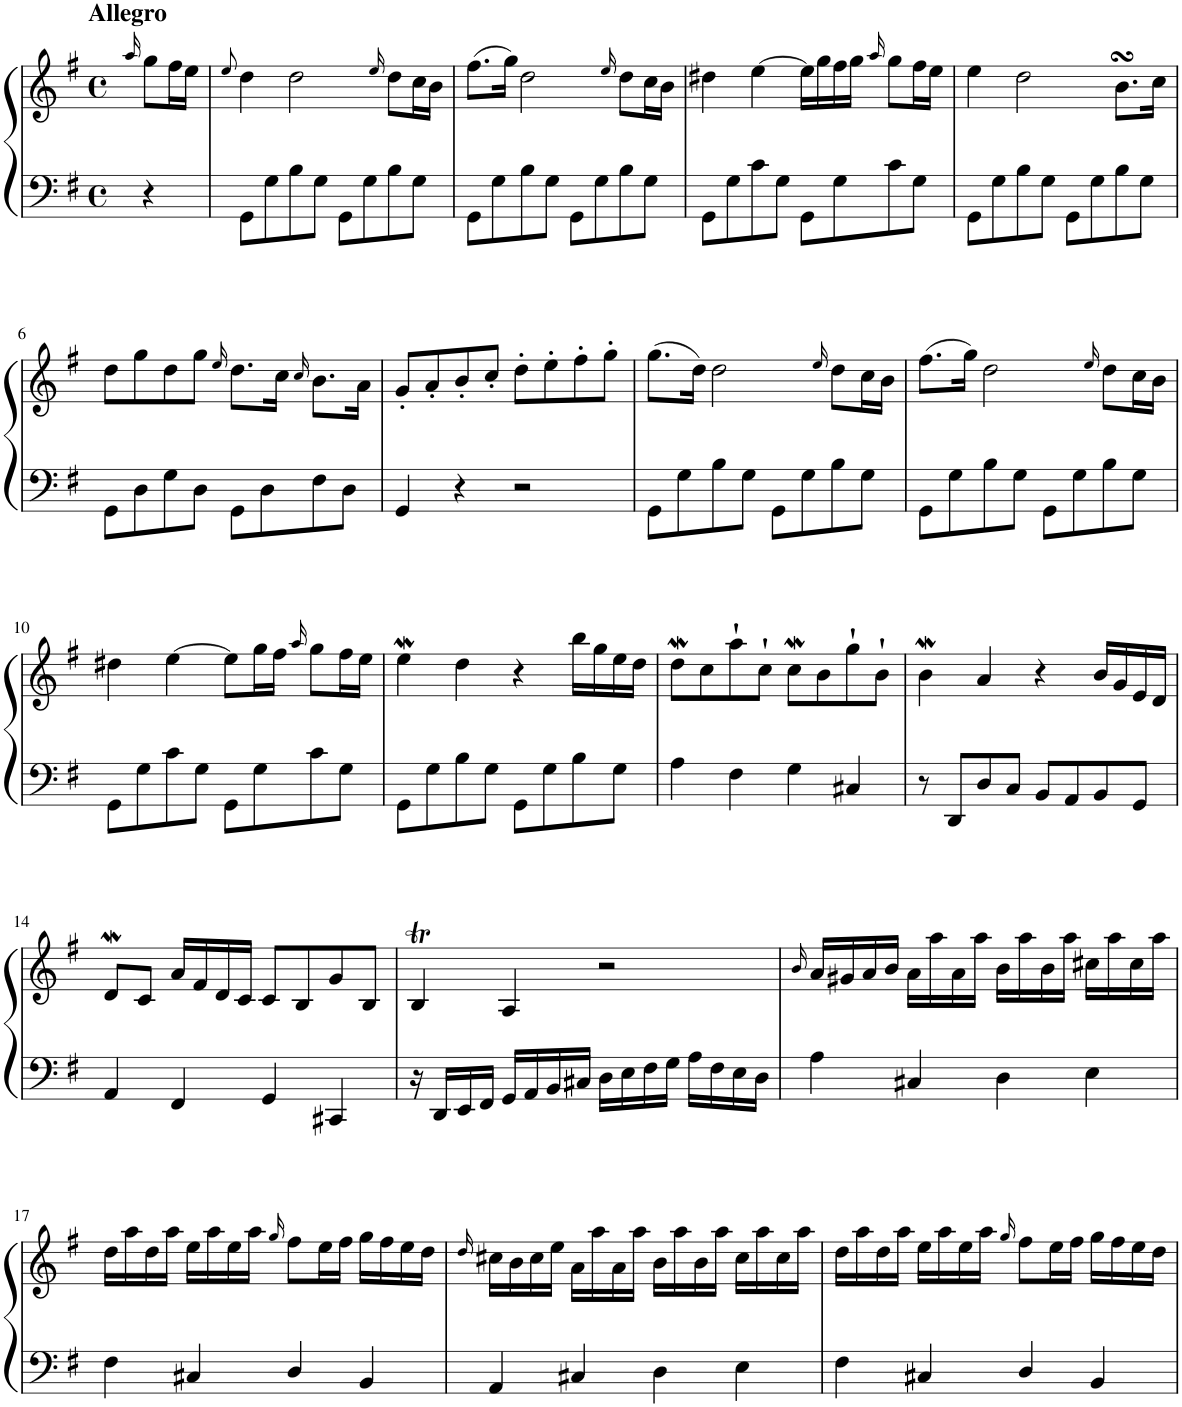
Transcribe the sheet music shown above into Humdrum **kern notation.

**kern	**kern
*part1	*part1
*staff2	*staff1
*I"Piano	*
*I'Pno.	*
*clefF4	*clefG2
*k[f#]	*k[f#]
*M4/4	*M4/4
*met(c)	*met(c)
=1	=1
.	16qaa/
!	!LO:TX:a:B:t=Allegro
4r	8gg\L
.	16ff#\L
.	16ee\JJ
=2	=2
.	8qee/
8GG\L	4dd\
8G\	.
8B\	2dd\
8G\J	.
8GG\L	.
8G\	.
.	16qee/
8B\	8dd\L
8G\J	16cc\L
.	16b\JJ
=3	=3
8GG\L	(8.ff#\L
8G\	.
.	16gg\Jk)
8B\	2dd\
8G\J	.
8GG\L	.
8G\	.
.	16qee/
8B\	8dd\L
8G\J	16cc\L
.	16b\JJ
=4	=4
8GG\L	4dd#X\
8G\	.
8c\	[4ee\
8G\J	.
8GG\L	16ee\LL]
.	16gg\
8G\	16ff#\
.	16gg\JJ
.	16qaa/
8c\	8gg\L
8G\J	16ff#\L
.	16ee\JJ
=5	=5
8GG\L	4ee\
8G\	.
8B\	2dd\
8G\J	.
8GG\L	.
8G\	.
8B\	8.bsSsS\L
8G\J	.
.	16cc\Jk
!!LO:LB:g=z
=6	=6
8GG\L	8dd\L
8D\	8gg\
8G\	8dd\
8D\J	8gg\J
.	16qee/
8GG\L	8.dd\L
8D\	.
.	16cc\Jk
.	16qcc/
8F#\	8.b\L
8D\J	.
.	16a\Jk
=7	=7
4GG/	8g'/L
.	8a'/
4r	8b'/
.	8cc'/J
2r	8dd'\L
.	8ee'\
.	8ff#'\
.	8gg'\J
=8	=8
8GG\L	(8.gg\L
8G\	.
.	16dd\Jk)
8B\	2dd\
8G\J	.
8GG\L	.
8G\	.
.	16qee/
8B\	8dd\L
8G\J	16cc\L
.	16b\JJ
=9	=9
8GG\L	(8.ff#\L
8G\	.
.	16gg\Jk)
8B\	2dd\
8G\J	.
8GG\L	.
8G\	.
.	16qee/
8B\	8dd\L
8G\J	16cc\L
.	16b\JJ
!!LO:LB:g=z
=10	=10
8GG\L	4dd#X\
8G\	.
8c\	[4ee\
8G\J	.
8GG\L	8ee\L]
8G\	16gg\L
.	16ff#\JJ
.	16qaa/
8c\	8gg\L
8G\J	16ff#\L
.	16ee\JJ
=11	=11
8GG\L	4eeW\
8G\	.
8B\	4dd\
8G\J	.
8GG\L	4r
8G\	.
8B\	16bb\LL
.	16gg\
8G\J	16ee\
.	16dd\JJ
=12	=12
4A\	8ddW\L
.	8cc\
4F#\	8aa`\
.	8cc`\J
4G\	8ccw\L
.	8b\
4C#X/	8gg`\
.	8b`\J
=13	=13
8r	4bW\
8DD/L	.
8D/	4a/
8C/J	.
8BB/L	4r
8AA/	.
8BB/	16b/LL
.	16g/
8GG/J	16e/
.	16d/JJ
!!LO:LB:g=z
=14	=14
4AA/	8dW/L
.	8c/J
4FF#/	16a/LL
.	16f#/
.	16d/
.	16c/JJ
4GG/	8c/L
.	8B/
4CC#X/	8g/
.	8B/J
=15	=15
16r	4Bt/
16DD/LL	.
16EE/	.
16FF#/JJ	.
16GG/LL	4A/
16AA/	.
16BB/	.
16C#X/JJ	.
16D\LL	2r
16E\	.
16F#\	.
16G\JJ	.
16A\LL	.
16F#\	.
16E\	.
16D\JJ	.
=16	=16
.	16qb/
4A\	16a/LL
.	16g#X/
.	16a/
.	16b/JJ
4C#X/	16a\LL
.	16aa\
.	16a\
.	16aa\JJ
4D\	16b\LL
.	16aa\
.	16b\
.	16aa\JJ
4E\	16cc#X\LL
.	16aa\
.	16cc#\
.	16aa\JJ
!!LO:LB:g=z
=17	=17
4F#\	16dd\LL
.	16aa\
.	16dd\
.	16aa\JJ
4C#X/	16ee\LL
.	16aa\
.	16ee\
.	16aa\JJ
.	16qgg/
4D/	8ff#\L
.	16ee\L
.	16ff#\JJ
4BB/	16gg\LL
.	16ff#\
.	16ee\
.	16dd\JJ
=18	=18
.	16qdd/
4AA/	16cc#X\LL
.	16b\
.	16cc#\
.	16ee\JJ
4C#X/	16a\LL
.	16aa\
.	16a\
.	16aa\JJ
4D\	16b\LL
.	16aa\
.	16b\
.	16aa\JJ
4E\	16cc#\LL
.	16aa\
.	16cc#\
.	16aa\JJ
=19	=19
4F#\	16dd\LL
.	16aa\
.	16dd\
.	16aa\JJ
4C#X/	16ee\LL
.	16aa\
.	16ee\
.	16aa\JJ
.	16qgg/
4D/	8ff#\L
.	16ee\L
.	16ff#\JJ
4BB/	16gg\LL
.	16ff#\
.	16ee\
.	16dd\JJ
=	=
*-	*-
